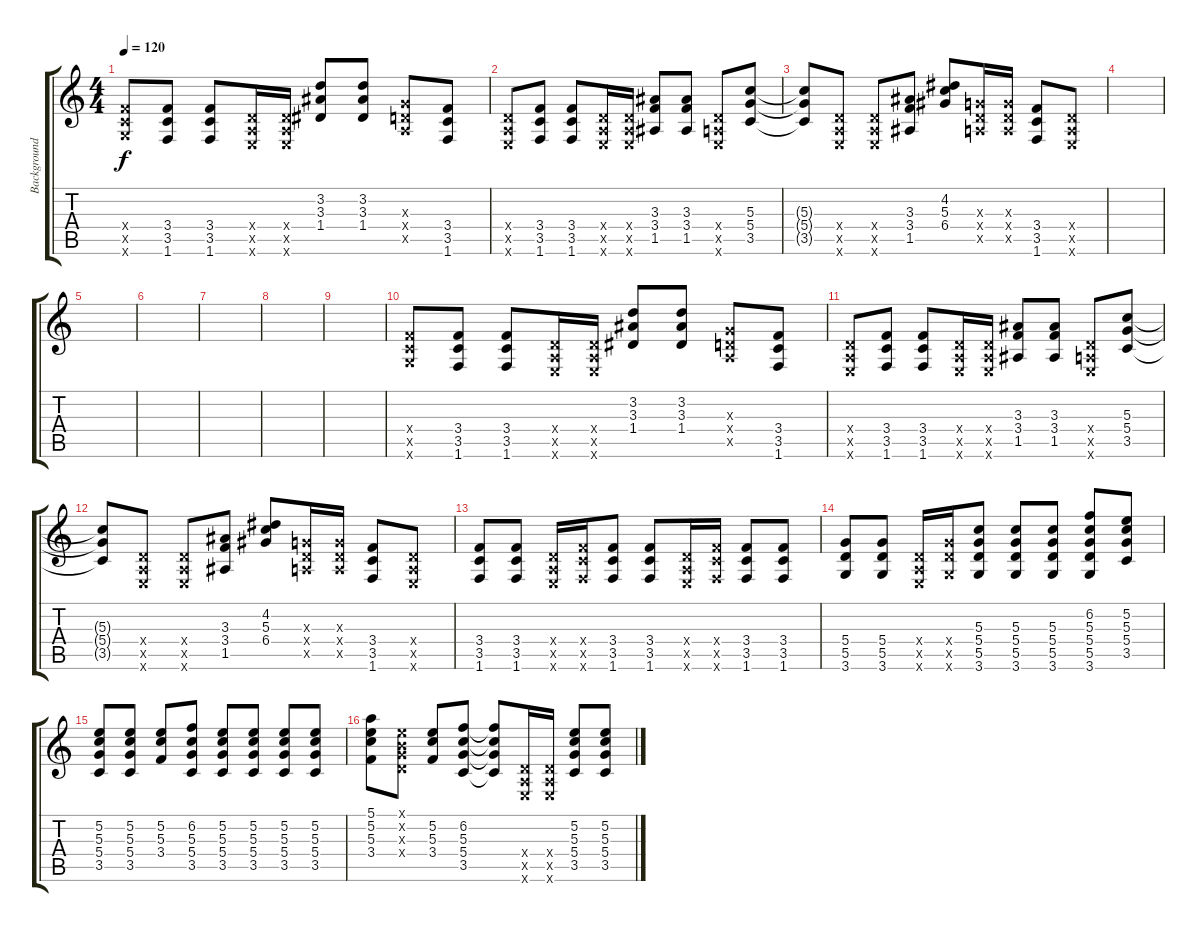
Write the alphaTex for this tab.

\track ("Background Electric Guitar" "Background") {instrument overdrivenguitar}
\staff {score tabs}
\tuning (E4 B3 G3 D3 A2 E2) {hide}
\ts (4 4)
\tempo 120
\clef g2
\ks c
(3.4{x} 3.5{x} 3.6{x}).8{dy f} (3.4 3.5 1.6).8 (3.4 3.5 1.6).8 (0.4{x} 0.5{x} 0.6{x}).16 (0.4{x} 0.5{x} 0.6{x}).16 (3.2 3.3 1.4).8 (3.2 3.3 1.4).8 (0.3{x} 0.4{x} 0.5{x}).8 (3.4 3.5 1.6).8 |
(0.4{x} 0.5{x} 0.6{x}).8{volume 13} (3.4 3.5 1.6).8 (3.4 3.5 1.6).8 (0.4{x} 0.5{x} 0.6{x}).16 (0.4{x} 0.5{x} 0.6{x}).16 (3.3 3.4 1.5).8 (3.3 3.4 1.5).8 (0.4{x} 0.5{x} 0.6{x}).8 (5.3 5.4 3.5).8 |
(5.3{t} 5.4{t} 3.5{t}).8 (0.4{x} 0.5{x} 0.6{x}).8 (0.4{x} 0.5{x} 0.6{x}).8 (3.3 3.4 1.5).8 (4.2 5.3 6.4).8 (0.3{x} 0.4{x} 0.5{x}).16 (0.3{x} 0.4{x} 0.5{x}).16 (3.4 3.5 1.6).8 (0.4{x} 0.5{x} 0.6{x}).8 |
|
|
|
|
|
|
(3.4{x} 3.5{x} 3.6{x}).8{instrument overdrivenguitar} (3.4 3.5 1.6).8 (3.4 3.5 1.6).8 (0.4{x} 0.5{x} 0.6{x}).16 (0.4{x} 0.5{x} 0.6{x}).16 (3.2 3.3 1.4).8 (3.2 3.3 1.4).8 (0.3{x} 0.4{x} 0.5{x}).8 (3.4 3.5 1.6).8 |
(0.4{x} 0.5{x} 0.6{x}).8 (3.4 3.5 1.6).8 (3.4 3.5 1.6).8 (0.4{x} 0.5{x} 0.6{x}).16 (0.4{x} 0.5{x} 0.6{x}).16 (3.3 3.4 1.5).8 (3.3 3.4 1.5).8 (0.4{x} 0.5{x} 0.6{x}).8 (5.3 5.4 3.5).8 |
(5.3{t} 5.4{t} 3.5{t}).8 (0.4{x} 0.5{x} 0.6{x}).8 (0.4{x} 0.5{x} 0.6{x}).8 (3.3 3.4 1.5).8 (4.2 5.3 6.4).8 (0.3{x} 0.4{x} 0.5{x}).16 (0.3{x} 0.4{x} 0.5{x}).16 (3.4 3.5 1.6).8 (0.4{x} 0.5{x} 0.6{x}).8 |
(3.4 3.5 1.6).8 (3.4 3.5 1.6).8 (0.4{x} 0.5{x} 0.6{x}).16 (3.4{x} 3.5{x} 1.6{x}).16 (3.4 3.5 1.6).8 (3.4 3.5 1.6).8 (0.4{x} 0.5{x} 0.6{x}).16 (3.4{x} 3.5{x} 1.6{x}).16 (3.4 3.5 1.6).8 (3.4 3.5 1.6).8 |
(5.4 5.5 3.6).8 (5.4 5.5 3.6).8 (0.4{x} 0.5{x} 0.6{x}).16 (5.4{x} 5.5{x} 3.6{x}).16 (5.3 5.4 5.5 3.6).8 (5.3 5.4 5.5 3.6).8 (5.3 5.4 5.5 3.6).8 (6.2 5.3 5.4 5.5 3.6).8{instrument distortionguitar} (5.2 5.3 5.4 3.5).8 |
(5.2 5.3 5.4 3.5).8 (5.2 5.3 5.4 3.5).8 (5.2 5.3 3.4).8 (6.2 5.3 5.4 3.5).8 (5.2 5.3 5.4 3.5).8 (5.2 5.3 5.4 3.5).8 (5.2 5.3 5.4 3.5).8 (5.2 5.3 5.4 3.5).8 |
(5.1 5.2 5.3 3.4).8 (0.1{x} 0.2{x} 0.3{x} 0.4{x}).8 (5.2 5.3 3.4).8 (6.2 5.3 5.4 3.5).8 (6.2{t} 5.3{t} 5.4{t} 3.5{t}).8 (0.4{x} 0.5{x} 0.6{x}).16 (0.4{x} 0.5{x} 0.6{x}).16 (5.2 5.3 5.4 3.5).8 (5.2 5.3 5.4 3.5).8
